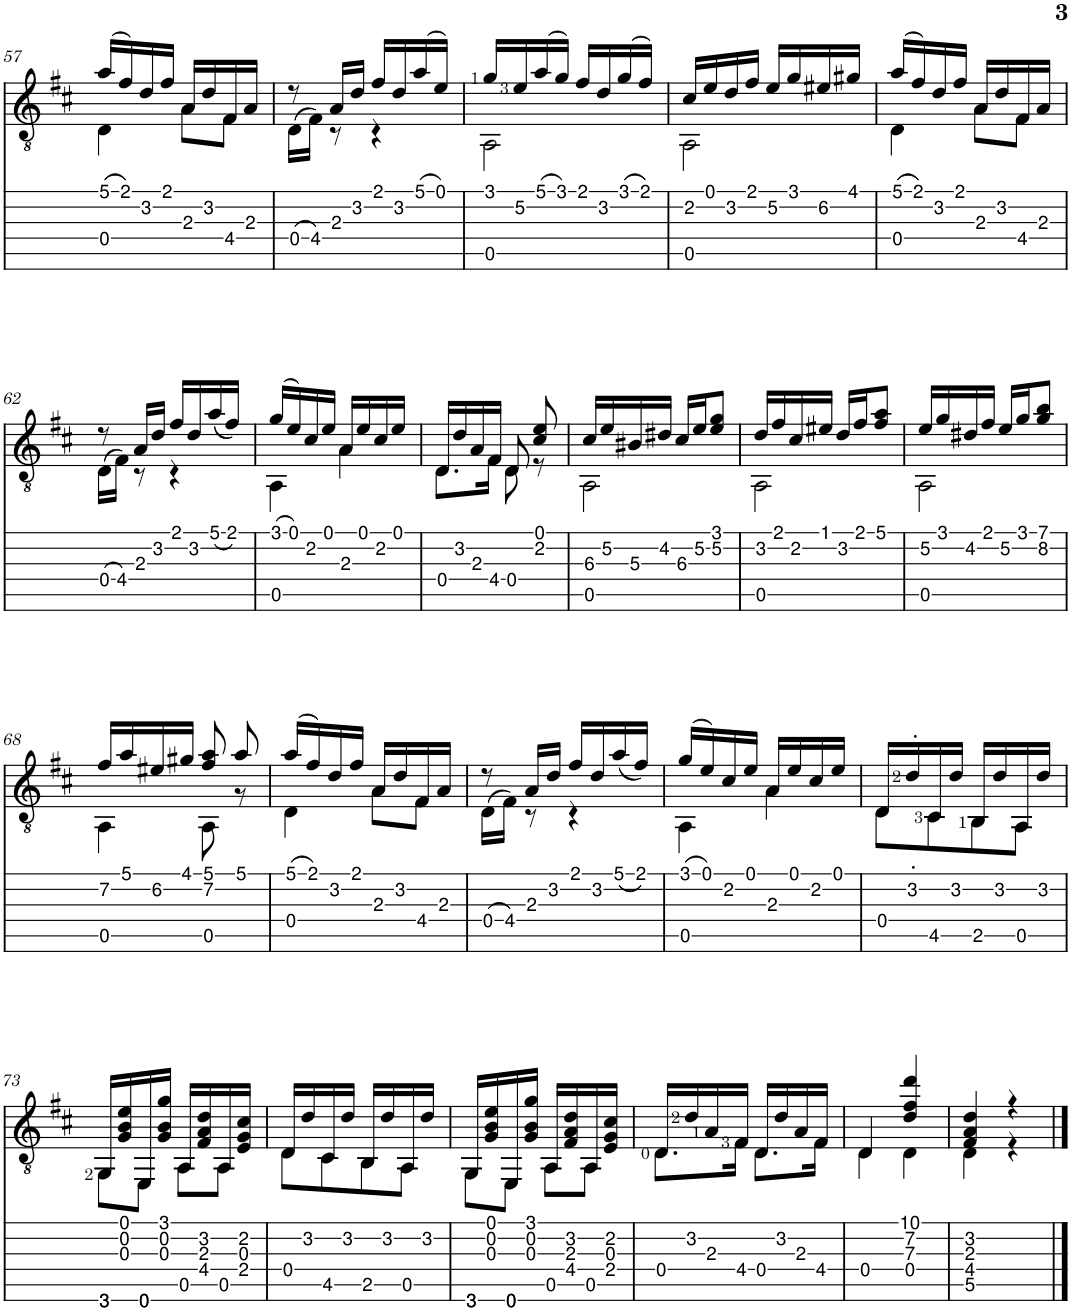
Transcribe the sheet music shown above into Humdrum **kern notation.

**kern	**kern
*part1	*part1
*staff2	*staff1
*I"Classical Guitar	*
!!LO:PB:g=z
*	*clefGv2
*k[f#c#]	*k[f#c#]
*D:	*D:
*M2/4	*M2/4
=57	=57
*^	*^
16aLL	4D	(>16a/LL	4D\
16f#J	.	16f#/)	.
16dL	.	16d/	.
16f#JJ	.	16f#/JJ	.
16ALL	8AL	16A/LL	8A\L
16dJ	.	16d/	.
16F#L	8F#J	16F#/	8F#\J
16AJJ	.	16A/JJ	.
=58	=58	=58	=58
8r	16DLL	8r	(>16D\LL
.	16F#JJ	.	16F#\JJ)
16ALL	8r	16A/LL	8r
16dJJ	.	16d/JJ	.
16f#LL	4r	16f#/LL	4r
16dJ	.	16d/	.
16aL	.	(>16a/	.
16eJJ	.	16e/JJ)	.
=59	=59	=59	=59
16gLL	2AA	16g/LL	2AA\
16eJ	.	16e/	.
16aL	.	(>16a/	.
16gJJ	.	16g/JJ)	.
16f#LL	.	16f#/LL	.
16dJ	.	16d/	.
16gL	.	(>16g/	.
16f#JJ	.	16f#/JJ)	.
=60	=60	=60	=60
16c#LL	2AA	16c#/LL	2AA\
16eJ	.	16e/	.
16dL	.	16d/	.
16f#JJ	.	16f#/JJ	.
16eLL	.	16e/LL	.
16gJ	.	16g/	.
16e#XL	.	16e#X/	.
16g#XJJ	.	16g#X/JJ	.
=61	=61	=61	=61
16aLL	4D	(>16a/LL	4D\
16f#J	.	16f#/)	.
16dL	.	16d/	.
16f#JJ	.	16f#/JJ	.
16ALL	8AL	16A/LL	8A\L
16dJ	.	16d/	.
16F#L	8F#J	16F#/	8F#\J
16AJJ	.	16A/JJ	.
!!LO:LB:g=z	!!
=62	=62	=62	=62
8r	16DLL	8r	(>16D\LL
.	16F#JJ	.	16F#\JJ)
16ALL	8r	16A/LL	8r
16dJJ	.	16d/JJ	.
16f#LL	4r	16f#/LL	4r
16dJ	.	16d/	.
16aL	.	(<16a/	.
16f#JJ	.	16f#/JJ)	.
=63	=63	=63	=63
16gLL	4AA	(>16g/LL	4AA\
16eJ	.	16e/)	.
16c#L	.	16c#/	.
16eJJ	.	16e/JJ	.
16ALL	4A	16A/LL	4A\
16eJ	.	16e/	.
16c#L	.	16c#/	.
16eJJ	.	16e/JJ	.
=64	=64	=64	=64
16DLL	8.DL	16D/LL	8.D\L
16dJ	.	16d/	.
16AL	.	16A/	.
16F#JJ	16F#Jk	16F#/JJ	16F#\Jk
8DL	8D	8D/	8D\
8c#\ 8e\J	8r	8c#/ 8e/	8r
=65	=65	=65	=65
16c#LL	2AA	16c#/LL	2AA\
16eJ	.	16e/	.
16B#XL	.	16B#X/	.
16d#XJJ	.	16d#X/JJ	.
16c#LL	.	16c#/LL	.
16eJ	.	16e/J	.
8e\ 8g\J	.	8e/ 8g/J	.
=66	=66	=66	=66
16dLL	2AA	16d/LL	2AA\
16f#J	.	16f#/	.
16c#L	.	16c#/	.
16e#XJJ	.	16e#X/JJ	.
16dLL	.	16d/LL	.
16f#J	.	16f#/J	.
8f#\ 8a\J	.	8f#/ 8a/J	.
=67	=67	=67	=67
16eLL	2AA	16e/LL	2AA\
16gJ	.	16g/	.
16d#XL	.	16d#X/	.
16f#JJ	.	16f#/JJ	.
16eLL	.	16e/LL	.
16gJ	.	16g/J	.
8g\ 8b\J	.	8g/ 8b/J	.
!!LO:LB:g=z	!!
=68	=68	=68	=68
16f#LL	4AA	16f#/LL	4AA\
16aJ	.	16a/	.
16e#XL	.	16e#X/	.
16g#XJJ	.	16g#X/JJ	.
8f#\ 8a\L	8AA	8f#/ 8a/	8AA\
8aJ	8r	8a/	8r
=69	=69	=69	=69
16aLL	4D	(>16a/LL	4D\
16f#J	.	16f#/)	.
16dL	.	16d/	.
16f#JJ	.	16f#/JJ	.
16ALL	8AL	16A/LL	8A\L
16dJ	.	16d/	.
16F#L	8F#J	16F#/	8F#\J
16AJJ	.	16A/JJ	.
=70	=70	=70	=70
8r	16DLL	8r	(>16D\LL
.	16F#JJ	.	16F#\JJ)
16ALL	8r	16A/LL	8r
16dJJ	.	16d/JJ	.
16f#LL	4r	16f#/LL	4r
16dJ	.	16d/	.
16aL	.	(<16a/	.
16f#JJ	.	16f#/JJ)	.
=71	=71	=71	=71
16gLL	4AA	(>16g/LL	4AA\
16eJ	.	16e/)	.
16c#L	.	16c#/	.
16eJJ	.	16e/JJ	.
16ALL	4A	16A/LL	4A\
16eJ	.	16e/	.
16c#L	.	16c#/	.
16eJJ	.	16e/JJ	.
=72	=72	=72	=72
16DLL	8DL	16D/LL	8D\L
16d'J	.	16d'/	.
16C#L	8C#J	16C#/	8C#\
16dJJ	.	16d/JJ	.
16BBLL	8BBL	16BB/LL	8BB\
16dJ	.	16d/	.
16AAL	8AAJ	16AA/	8AA\J
16dJJ	.	16d/JJ	.
!!LO:LB:g=z	!!
=73	=73	=73	=73
16GGLL	8GGL	16GG/LL	8GG\L
16G\ 16B\ 16e\J	.	16G/ 16B/ 16e/	.
16EEL	8EEJ	16EE/	8EE\J
16G\ 16B\ 16g\JJ	.	16G/ 16B/ 16g/JJ	.
16AALL	8AAL	16AA/LL	8AA\L
16F#\ 16A\ 16d\J	.	16F#/ 16A/ 16d/	.
16AAL	8AAJ	16AA/	8AA\J
16E\ 16G\ 16c#\JJ	.	16E/ 16G/ 16c#/JJ	.
=74	=74	=74	=74
16DLL	8DL	16D/LL	8D\L
16dJ	.	16d/	.
16C#L	8C#J	16C#/	8C#\
16dJJ	.	16d/JJ	.
16BBLL	8BBL	16BB/LL	8BB\
16dJ	.	16d/	.
16AAL	8AAJ	16AA/	8AA\J
16dJJ	.	16d/JJ	.
=75	=75	=75	=75
16GGLL	8GGL	16GG/LL	8GG\L
16G\ 16B\ 16e\J	.	16G/ 16B/ 16e/	.
16EEL	8EEJ	16EE/	8EE\J
16G\ 16B\ 16g\JJ	.	16G/ 16B/ 16g/JJ	.
16AALL	8AAL	16AA/LL	8AA\L
16F#\ 16A\ 16d\J	.	16F#/ 16A/ 16d/	.
16AAL	8AAJ	16AA/	8AA\J
16E\ 16G\ 16c#\JJ	.	16E/ 16G/ 16c#/JJ	.
=76	=76	=76	=76
16DLL	8.DL	16D/LL	8.D\L
16dJ	.	16d/	.
16AL	.	16A/	.
16F#JJ	16F#Jk	16F#/JJ	16F#\Jk
16DLL	8.DL	16D/LL	8.D\L
16dJ	.	16d/	.
16AL	.	16A/	.
16F#JJ	16F#Jk	16F#/JJ	16F#\Jk
=77	=77	=77	=77
4D	4D	4D/	4D\
4d 4f# 4dd	4D	4d/ 4f#/ 4dd/	4D\
=78	=78	=78	=78
4F# 4A 4d	4D	4F#/ 4A/ 4d/	4D\
4r	4r	4r	4r
*v	*v	*	*
*	*v	*v
==	==
*-	*-
